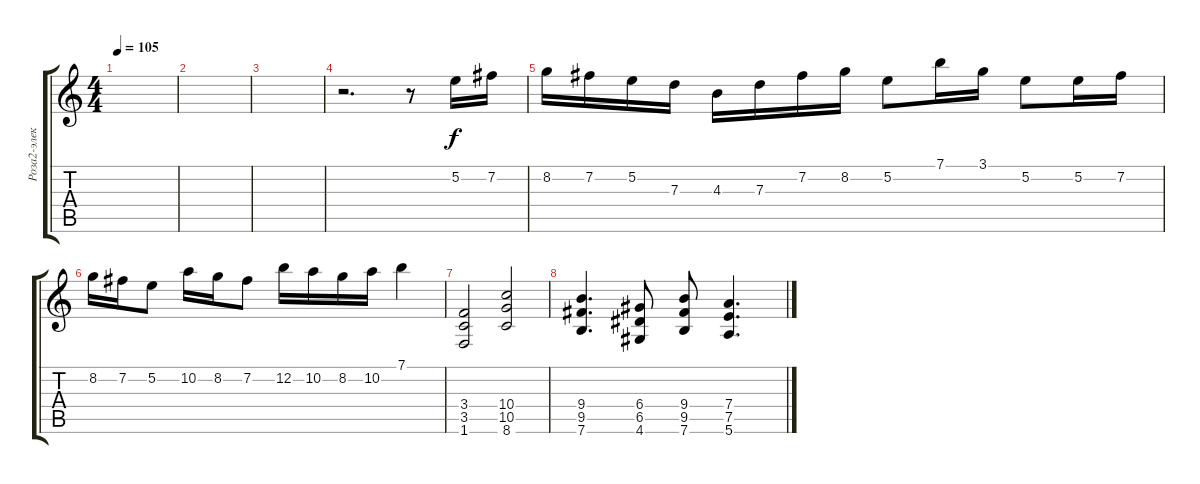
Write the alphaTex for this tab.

\track ("Роза2-электруха" "Роза2-элек") {instrument distortionguitar}
\staff {score tabs}
\tuning (E4 B3 G3 D3 A2 E2) {hide}
\ts (4 4)
\tempo 105
\clef g2
\ks c
|
|
|
r.2{d} r.8 5.2.16 7.2.16 |
8.2.16 7.2.16 5.2.16 7.3.16 4.3.16 7.3.16 7.2.16 8.2.16 5.2.8 7.1.16 3.1.16 5.2.8 5.2.16 7.2.16 |
8.2.16 7.2.16 5.2.8 10.2.16 8.2.16 7.2.8 12.2.16 10.2.16 8.2.16 10.2.16 7.1.4 |
(3.4 3.5 1.6).2 (10.4 10.5 8.6).2 |
(9.4 9.5 7.6).4{d} (6.4 6.5 4.6).8 (9.4 9.5 7.6).8 (7.4 7.5 5.6).4{d}
